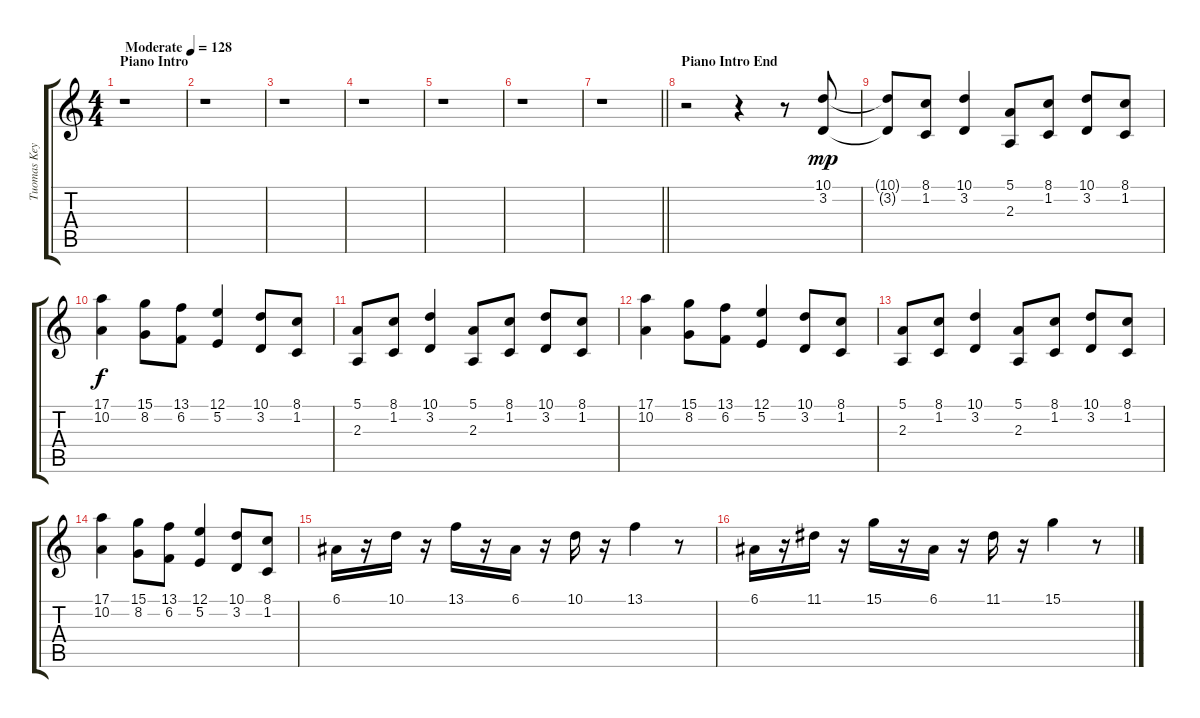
\track ("Tuomas Keyboard 4" "Tuomas Key") {instrument stringensemble1}
\staff {score tabs}
\tuning (E4 B3 G3 D3 A2 E2) {hide}
\ts (4 4)
\section ("" "Piano Intro")
\tempo (128 "Moderate")
\clef g2
\ks c
r.1{dy mp instrument stringensemble1} |
r.1 |
r.1 |
r.1 |
r.1 |
r.1 |
\barLineRight lightlight
r.1 |
\section ("" "Piano Intro End")
r.2 r.4 r.8 (10.1 3.2).8 |
(10.1{t} 3.2{t}).8 (8.1 1.2).8 (10.1 3.2).4 (5.1 2.3).8 (8.1 1.2).8 (10.1 3.2).8 (8.1 1.2).8 |
(17.1 10.2).4{dy f} (15.1 8.2).8 (13.1 6.2).8 (12.1 5.2).4 (10.1 3.2).8 (8.1 1.2).8 |
(5.1 2.3).8 (8.1 1.2).8 (10.1 3.2).4 (5.1 2.3).8 (8.1 1.2).8 (10.1 3.2).8 (8.1 1.2).8 |
(17.1 10.2).4 (15.1 8.2).8 (13.1 6.2).8 (12.1 5.2).4 (10.1 3.2).8 (8.1 1.2).8 |
(5.1 2.3).8 (8.1 1.2).8 (10.1 3.2).4 (5.1 2.3).8 (8.1 1.2).8 (10.1 3.2).8 (8.1 1.2).8 |
(17.1 10.2).4 (15.1 8.2).8 (13.1 6.2).8 (12.1 5.2).4 (10.1 3.2).8 (8.1 1.2).8 |
6.1.16 r.16 10.1.16 r.16 13.1.16 r.16 6.1.16 r.16 10.1.16 r.16 13.1.4 r.8 |
6.1.16 r.16 11.1.16 r.16 15.1.16 r.16 6.1.16 r.16 11.1.16 r.16 15.1.4 r.8
